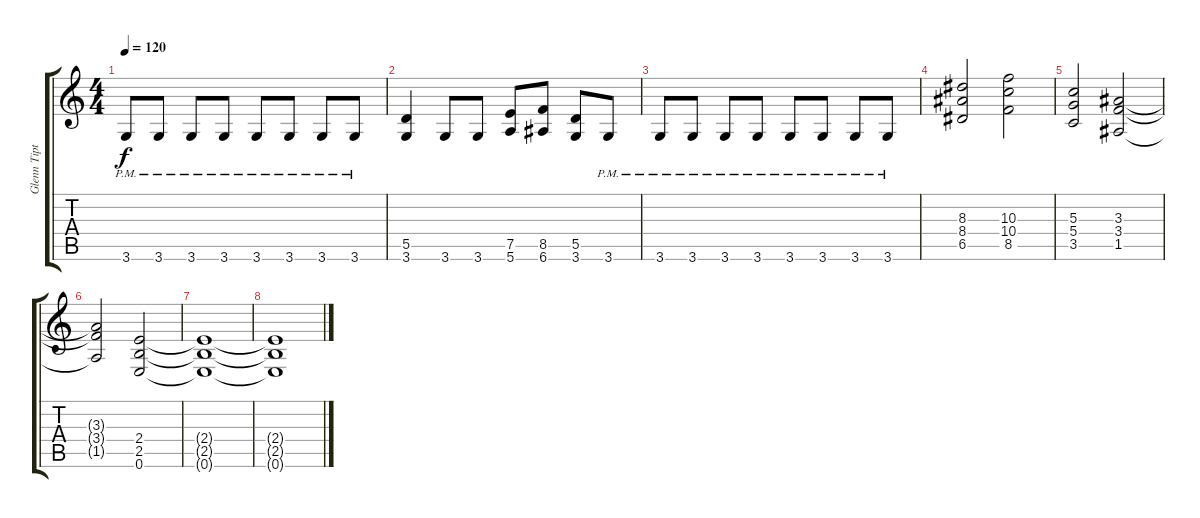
\track ("Glenn Tipton" "Glenn Tipt") {instrument distortionguitar}
\staff {score tabs}
\tuning (E4 B3 G3 D3 A2 E2) {hide}
\ts (4 4)
\tempo 120
\clef g2
\ks c
3.6{pm}.8{dy f} 3.6{pm}.8 3.6{pm}.8 3.6{pm}.8 3.6{pm}.8 3.6{pm}.8 3.6{pm}.8 3.6{pm}.8 |
(5.5 3.6).4 3.6.8 3.6.8 (7.5 5.6).8 (8.5 6.6).8 (5.5 3.6).8 3.6{pm}.8 |
3.6{pm}.8 3.6{pm}.8 3.6{pm}.8 3.6{pm}.8 3.6{pm}.8 3.6{pm}.8 3.6{pm}.8 3.6{pm}.8 |
(8.3 8.4 6.5).2 (10.3 10.4 8.5).2 |
(5.3 5.4 3.5).2 (3.3 3.4 1.5).2 |
(3.3{t} 3.4{t} 1.5{t}).2 (2.4 2.5 0.6).2 |
(2.4{t} 2.5{t} 0.6{t}).1 |
(2.4{t} 2.5{t} 0.6{t}).1
